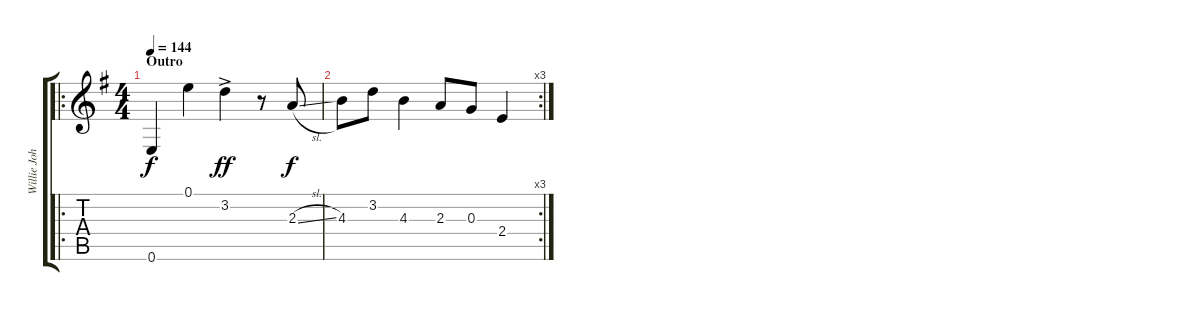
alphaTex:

\track ("Willie Johnson - Electric Guitar" "Willie Joh") {instrument electricguitarclean}
\staff {score tabs}
\tuning (E4 B3 G3 D3 A2 E2) {hide}
\ro
\ts (4 4)
\section ("" "Outro")
\tempo 144
\clef g2
\ks g
0.6.4{dy f} 0.1.4 3.2{ac}.4{dy ff} r.8 2.3{sl}.8{dy f} |
\rc 3
4.3.8 3.2.8 4.3.4 2.3.8 0.3.8 2.4.4
